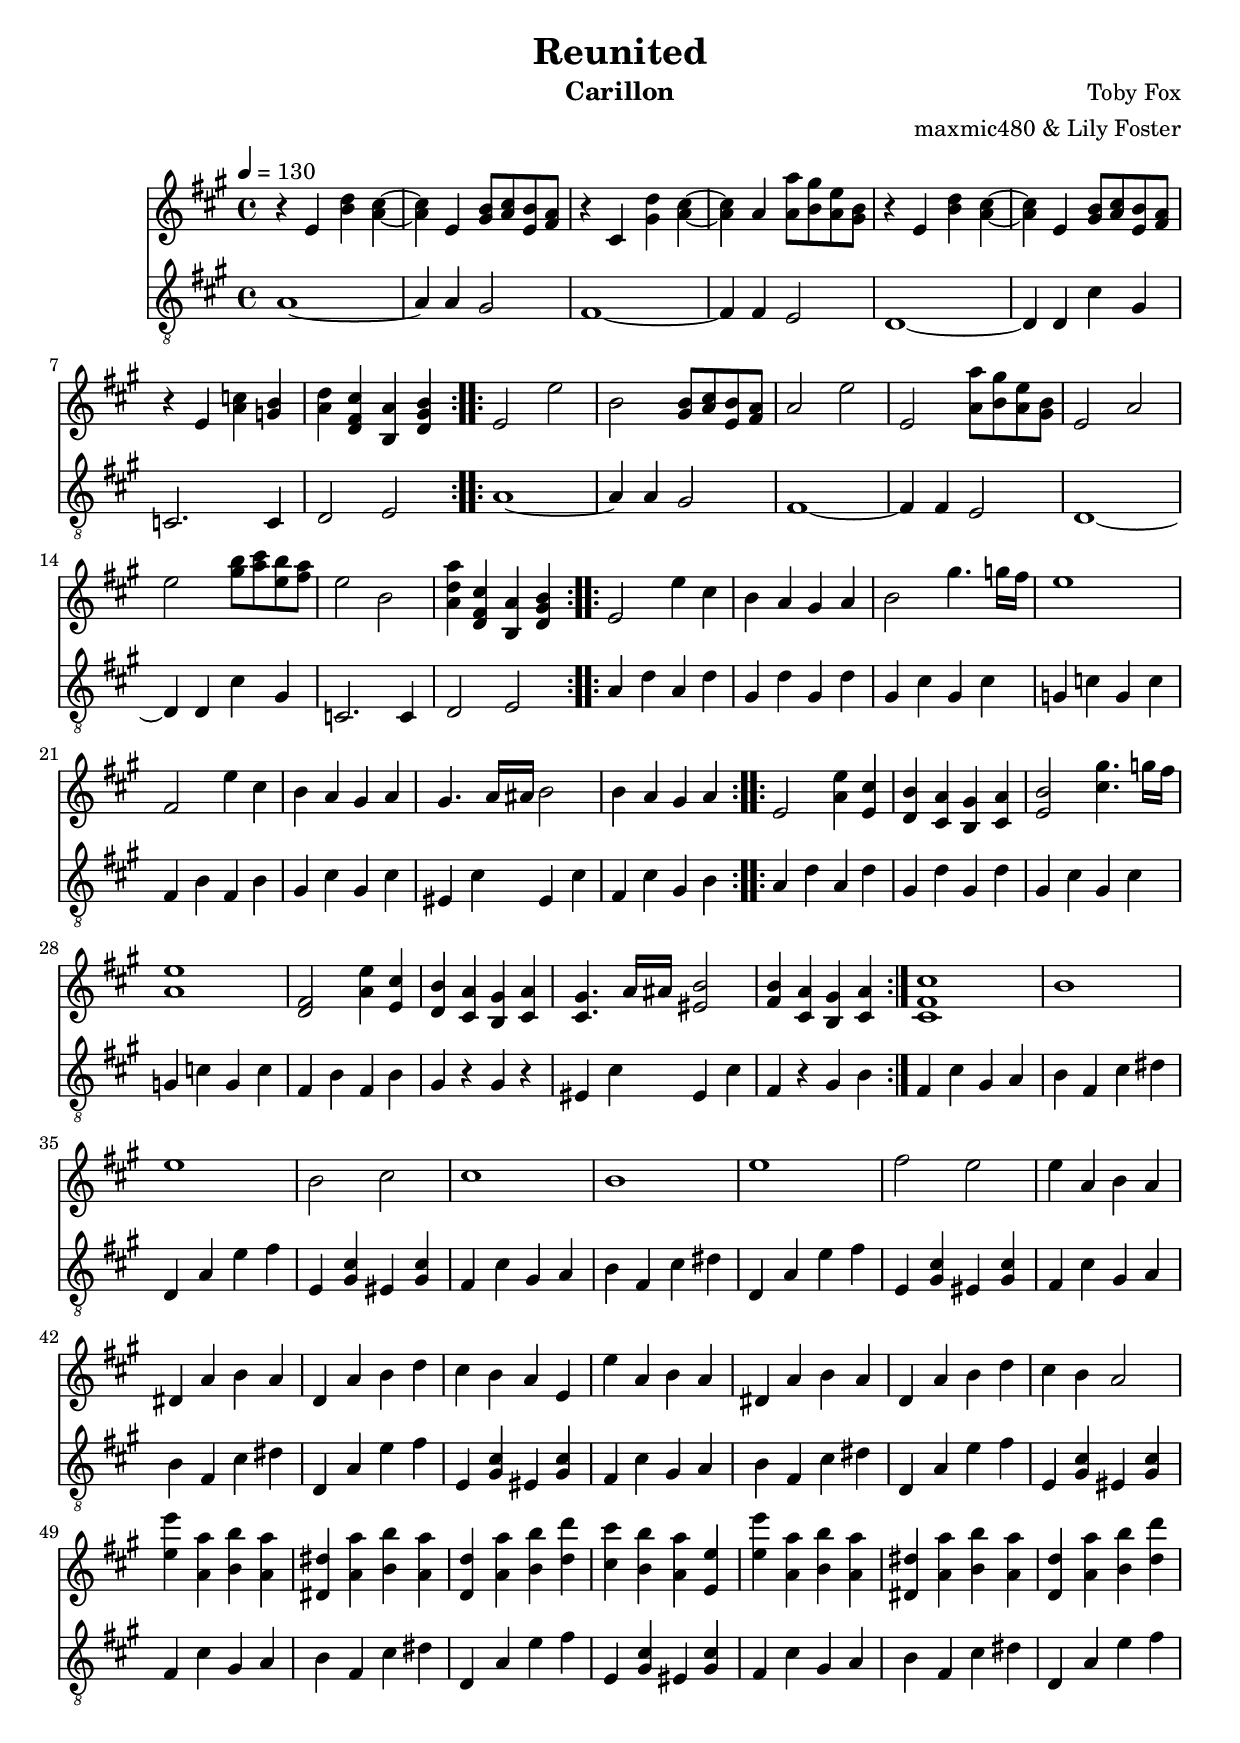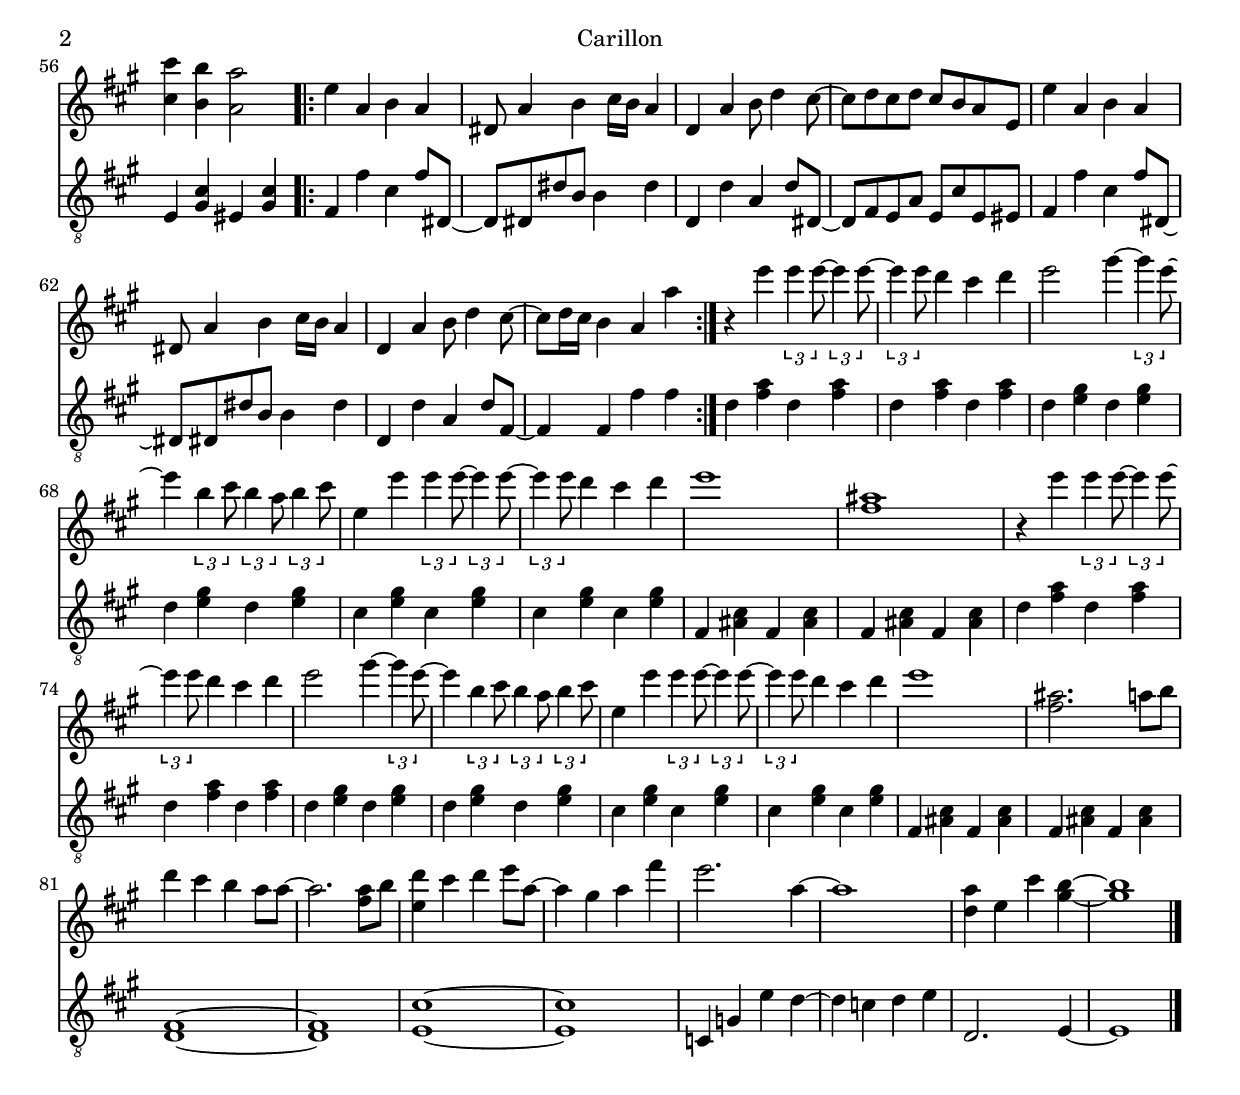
\version "2.18.2"

\header {
  title = "Reunited"
  instrument = "Carillon"
  composer = "Toby Fox"
  arranger = "maxmic480 & Lily Foster"
}

main_tempo = \tempo 4 = 130
main_key = \key a \major

melody = \relative c'' {
  % part 1
  \repeat volta 2 {
    r4 e, <b' d> <a cis>~
    <a cis>4 e <gis b>8 <a cis> <e b'> <fis a>
    r4 cis <gis' d'> <a cis>~
    <a cis>4 a <a a'>8 <b gis'> <a e'> <gis b>
    r4 e <b' d> <a cis>~
    <a cis>4 e <gis b>8 <a cis> <e b'> <fis a>
    r4 e <a c> <g b>
    <a d>4 <d, fis cis'> <b a'> <d gis b>
  }

  % part 2
  \repeat volta 2 {
    e2 e'
    b2 <gis b>8 <a cis> <e b'> <fis a>
    a2 e'
    e,2 <a a'>8 <b gis'> <a e'> <gis b>
    e2 a
    e'2 <gis b>8 <a cis> <e b'> <fis a>
    e2 b
    <a d a'>4 <d, fis cis'> <b a'> <d gis b>
  }

  % part 3
  \repeat volta 2 {
    e2 e'4 cis
    b4 a gis a
    b2 gis'4. g16 fis
    e1
    fis,2 e'4 cis
    b4 a gis a
    gis4. a16 ais b2
    b4 a gis a
  }
  \repeat volta 2 {
    e2 <a e'>4 <e cis'>
    <d b'>4 <cis a'> <b gis'> <cis a'>
    <e b'>2 <cis' gis'>4. g'16 fis
    <a, e'>1
    <d, fis>2 <a' e'>4 <e cis'>
    <d b'>4 <cis a'> <b gis'> <cis a'>
    <cis gis'>4. a'16 ais <eis b'>2
    <fis b>4 <cis a'> <b gis'> <cis a'>
  }

  % part 4
  <cis fis cis'>1
  b'1
  e1
  b2 cis
  cis1
  b1
  e1
  fis2 e

  % part 5
  e4 a, b a
  dis,4 a' b a
  d,4 a' b d
  cis4 b a e
  e'4 a, b a
  dis,4 a' b a
  d,4 a' b d
  cis4 b a2

  <e' e'>4 <a, a'> <b b'> <a a'>
  <dis, dis'>4 <a' a'> <b b'> <a a'>
  <d, d'>4 <a' a'> <b b'> <d d'>
  <cis cis'>4 <b b'> <a a'> <e e'>
  <e' e'>4 <a, a'> <b b'> <a a'>
  <dis, dis'>4 <a' a'> <b b'> <a a'>
  <d, d'>4 <a' a'> <b b'> <d d'>
  <cis cis'>4 <b b'> <a a'>2

  % part 6
  \repeat volta 2 {
    e'4 a, b a
    dis,8 a'4 b4 cis16 b a4
    d,4 a' b8 d4 cis8~
    cis8 d cis d cis b a e
    e'4 a, b a
    dis,8 a'4 b4 cis16 b a4
    d,4 a' b8 d4 cis8~
    cis8 d16 cis b4 a a'
  }

  % part 7
  r4 e' \tuplet 3/2 { e4 e8~ } \tuplet 3/2 { e4 e8~ }
  \tuplet 3/2 { e4 e8 } d4 cis d
  e2 gis4~ \tuplet 3/2 { gis4 e8~ }
  e4 \tuplet 3/2 { b4 cis8 } \tuplet 3/2 { b4 a8 } \tuplet 3/2 { b4 cis8 }
  e,4 e' \tuplet 3/2 { e4 e8~ } \tuplet 3/2 { e4 e8~ }
  \tuplet 3/2 { e4 e8 } d4 cis d
  e1
  <fis, ais>1

  r4 e' \tuplet 3/2 { e4 e8~ } \tuplet 3/2 { e4 e8~ }
  \tuplet 3/2 { e4 e8 } d4 cis d
  e2 gis4~ \tuplet 3/2 { gis4 e8~ }
  e4 \tuplet 3/2 { b4 cis8 } \tuplet 3/2 { b4 a8 } \tuplet 3/2 { b4 cis8 }
  e,4 e' \tuplet 3/2 { e4 e8~ } \tuplet 3/2 { e4 e8~ }
  \tuplet 3/2 { e4 e8 } d4 cis d
  e1
  <fis, ais>2. a8 b

  % part 8
  d4 cis b a8 a8~
  a2. <fis a>8 b
  <e, d'>4 cis' d e8 a,8~
  a4 gis a fis'
  e2. a,4~
  a1
  <d, a'>4 e cis' <gis b>~
  <gis b>1

  \bar "|."
}

bass = \relative c' {
  % part 1
  \repeat volta 2 {
    a1~
    a4 a gis2
    fis1~
    fis4 fis e2
    d1~
    d4 d cis' gis
    c,2. c4
    d2 e
  }

  % part 2
  \repeat volta 2 {
    a1~
    a4 a gis2
    fis1~
    fis4 fis e2
    d1~
    d4 d cis' gis
    c,2. c4
    d2 e
  }

  % part 3
  \repeat volta 2 {
    a4 d a d
    gis, d' gis, d'
    gis, cis gis cis
    g c g c
    fis, b fis b
    gis cis gis cis
    eis, cis' eis, cis'
    fis, cis' gis b
  }
  \repeat volta 2 {
    a4 d a d
    gis, d' gis, d'
    gis, cis gis cis
    g c g c
    fis, b fis b
    gis r gis r
    eis cis' eis, cis'
    fis, r gis b
  }

  % part 4
  fis4 cis' gis a
  b4 fis cis' dis
  d,4 a' e' fis
  e,4 <gis cis> eis <gis cis>
  fis4 cis' gis a
  b4 fis cis' dis
  d,4 a' e' fis
  e,4 <gis cis> eis <gis cis>

  % part 5
  fis4 cis' gis a
  b4 fis cis' dis
  d,4 a' e' fis
  e,4 <gis cis> eis <gis cis>
  fis4 cis' gis a
  b4 fis cis' dis
  d,4 a' e' fis
  e,4 <gis cis> eis <gis cis>

  fis4 cis' gis a
  b4 fis cis' dis
  d,4 a' e' fis
  e,4 <gis cis> eis <gis cis>
  fis4 cis' gis a
  b4 fis cis' dis
  d,4 a' e' fis
  e,4 <gis cis> eis <gis cis>

  % part 6
  \repeat volta 2 {
    fis4 fis' cis fis8 dis,~
    dis8 dis dis' b b4 dis
    d,4 d' a d8 dis,~
    dis8 fis e a e cis' e, eis
    fis4 fis' cis fis8 dis,~
    dis8 dis dis' b b4 dis
    d,4 d' a d8 fis,~
    fis4 fis fis' fis
  }

  % part 7
  d4 <fis a> d <fis a>
  d4 <fis a> d <fis a>
  d4 <e gis> d <e gis>
  d4 <e gis> d <e gis>
  cis4 <e gis> cis <e gis>
  cis4 <e gis> cis <e gis>
  fis,4 <ais cis> fis <ais cis>
  fis4 <ais cis> fis <ais cis>

  d4 <fis a> d <fis a>
  d4 <fis a> d <fis a>
  d4 <e gis> d <e gis>
  d4 <e gis> d <e gis>
  cis4 <e gis> cis <e gis>
  cis4 <e gis> cis <e gis>
  fis,4 <ais cis> fis <ais cis>
  fis4 <ais cis> fis <ais cis>

  % part 8
  <d, fis>1~
  <d fis>1
  <e cis'>1~
  <e cis'>1
  c4 g' e' d~
  d4 c d e
  d,2. e4~
  e1

  \bar "|."
}

keys = \new Staff {
  \clef "treble"

  \main_tempo
  \main_key

  \melody
}

pedals = \new Staff {
  \clef "treble_8"

  \main_tempo
  \main_key

  \bass
}

\score {
  <<
    \keys
    \pedals
  >>

  \layout {}
}

\score {
  \unfoldRepeats
  <<
    \keys
    \pedals
  >>

  \midi {}
}
